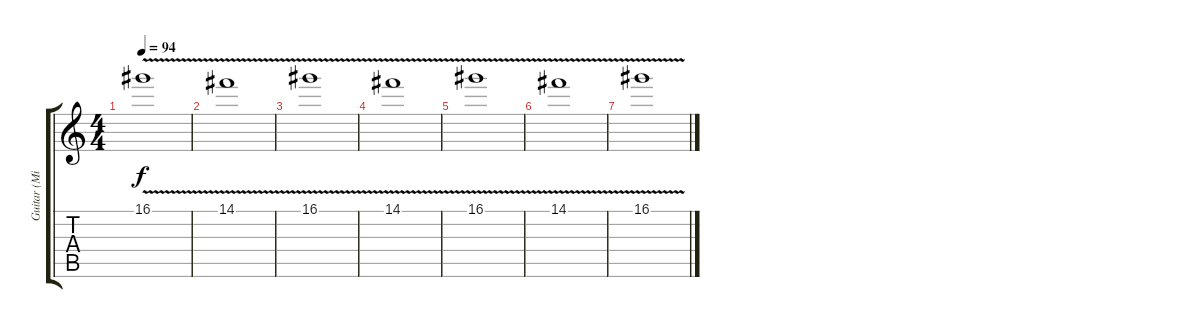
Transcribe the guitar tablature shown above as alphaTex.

\track ("Guitar (Mick)" "Guitar (Mi") {instrument electricguitarclean}
\staff {score tabs}
\tuning (E4 B3 G3 D3 A2 E2) {hide}
\ts (4 4)
\tempo 94
\clef g2
\ks c
16.1{v}.1{dy f} |
14.1{v}.1 |
16.1{v}.1 |
14.1{v}.1 |
16.1{v}.1 |
14.1{v}.1 |
16.1{v}.1
